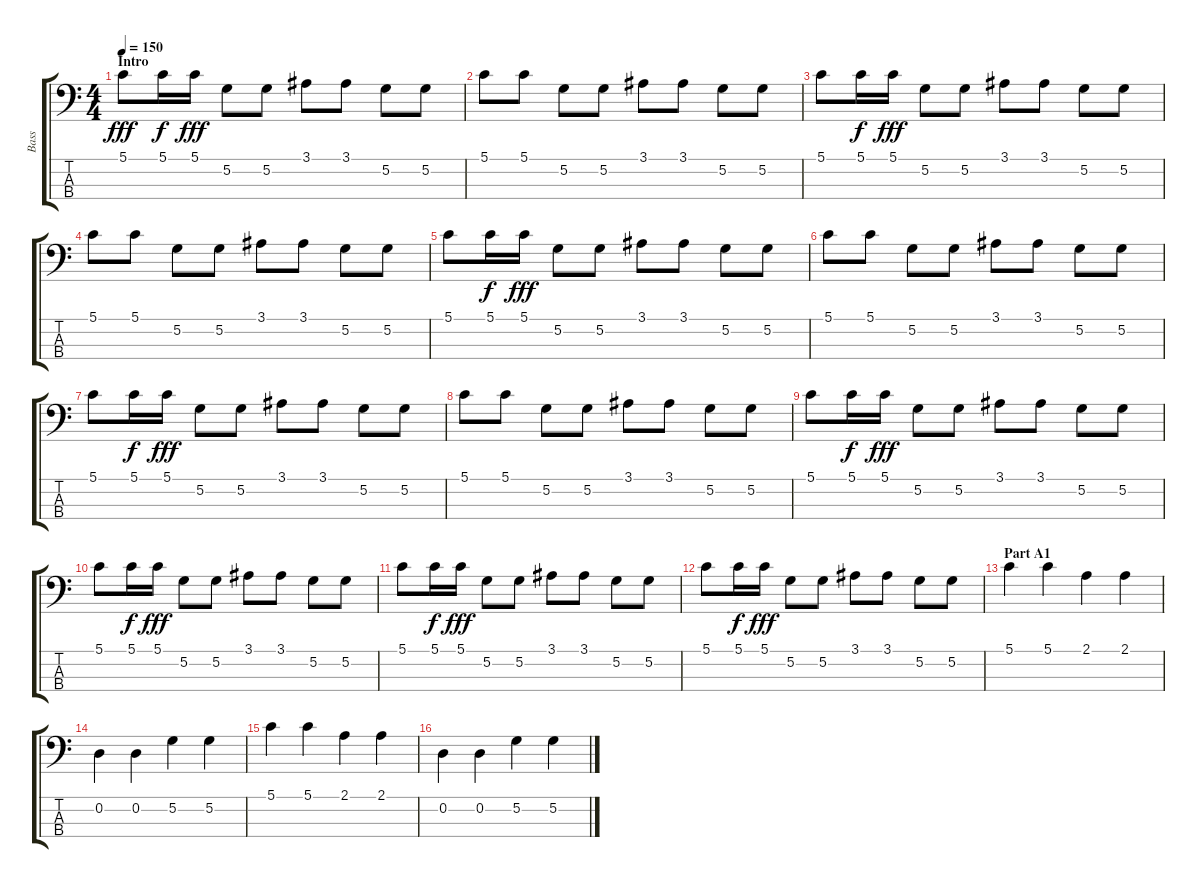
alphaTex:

\track ("Bass" "Bass") {instrument electricguitarmuted}
\staff {score tabs}
\tuning (G2 D2 A1 E1) {hide}
\ts (4 4)
\section ("" "Intro")
\tempo 150
\clef f4
\ks c
5.1.8{dy fff instrument electricguitarmuted} 5.1.16{dy f} 5.1.16{dy fff} 5.2.8 5.2.8 3.1.8 3.1.8 5.2.8 5.2.8 |
5.1.8 5.1.8 5.2.8 5.2.8 3.1.8 3.1.8 5.2.8 5.2.8 |
5.1.8 5.1.16{dy f} 5.1.16{dy fff} 5.2.8 5.2.8 3.1.8 3.1.8 5.2.8 5.2.8 |
5.1.8 5.1.8 5.2.8 5.2.8 3.1.8 3.1.8 5.2.8 5.2.8 |
5.1.8 5.1.16{dy f} 5.1.16{dy fff} 5.2.8 5.2.8 3.1.8 3.1.8 5.2.8 5.2.8 |
5.1.8 5.1.8 5.2.8 5.2.8 3.1.8 3.1.8 5.2.8 5.2.8 |
5.1.8 5.1.16{dy f} 5.1.16{dy fff} 5.2.8 5.2.8 3.1.8 3.1.8 5.2.8 5.2.8 |
5.1.8 5.1.8 5.2.8 5.2.8 3.1.8 3.1.8 5.2.8 5.2.8 |
5.1.8 5.1.16{dy f} 5.1.16{dy fff} 5.2.8 5.2.8 3.1.8 3.1.8 5.2.8 5.2.8 |
5.1.8 5.1.16{dy f} 5.1.16{dy fff} 5.2.8 5.2.8 3.1.8 3.1.8 5.2.8 5.2.8 |
5.1.8 5.1.16{dy f} 5.1.16{dy fff} 5.2.8 5.2.8 3.1.8 3.1.8 5.2.8 5.2.8 |
5.1.8 5.1.16{dy f} 5.1.16{dy fff} 5.2.8 5.2.8 3.1.8 3.1.8 5.2.8 5.2.8 |
\section ("" "Part A1")
5.1.4 5.1.4 2.1.4 2.1.4 |
0.2.4 0.2.4 5.2.4 5.2.4 |
5.1.4 5.1.4 2.1.4 2.1.4 |
0.2.4 0.2.4 5.2.4 5.2.4
